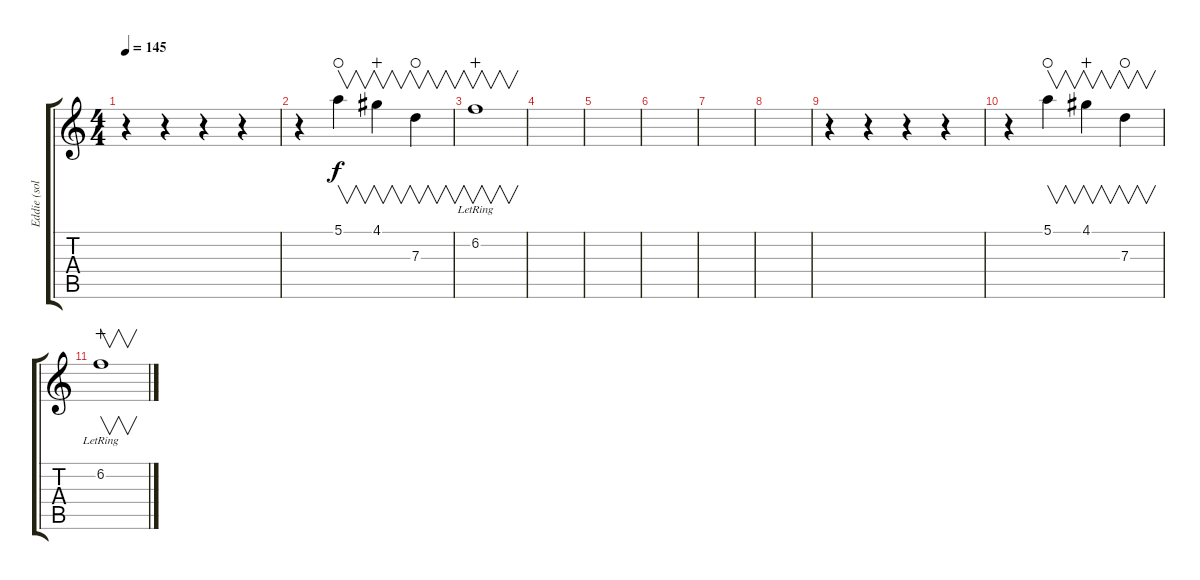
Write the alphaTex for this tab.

\track ("Eddie (solo)" "Eddie (sol") {instrument electricguitarjazz}
\staff {score tabs}
\tuning (E4 B3 G3 D3 A2 E2) {hide}
\ts (4 4)
\tempo 145
\clef g2
\ks c
r.4{dy f} r.4 r.4 r.4 |
r.4 5.1.4{v instrument electricguitarjazz waho} 4.1.4{v wahc} 7.3.4{v waho} |
6.2{lr}.1{v wahc} |
|
|
|
|
|
r.4 r.4 r.4 r.4 |
r.4 5.1.4{v instrument electricguitarjazz waho} 4.1.4{v wahc} 7.3.4{v waho} |
6.2{lr}.1{v wahc}
